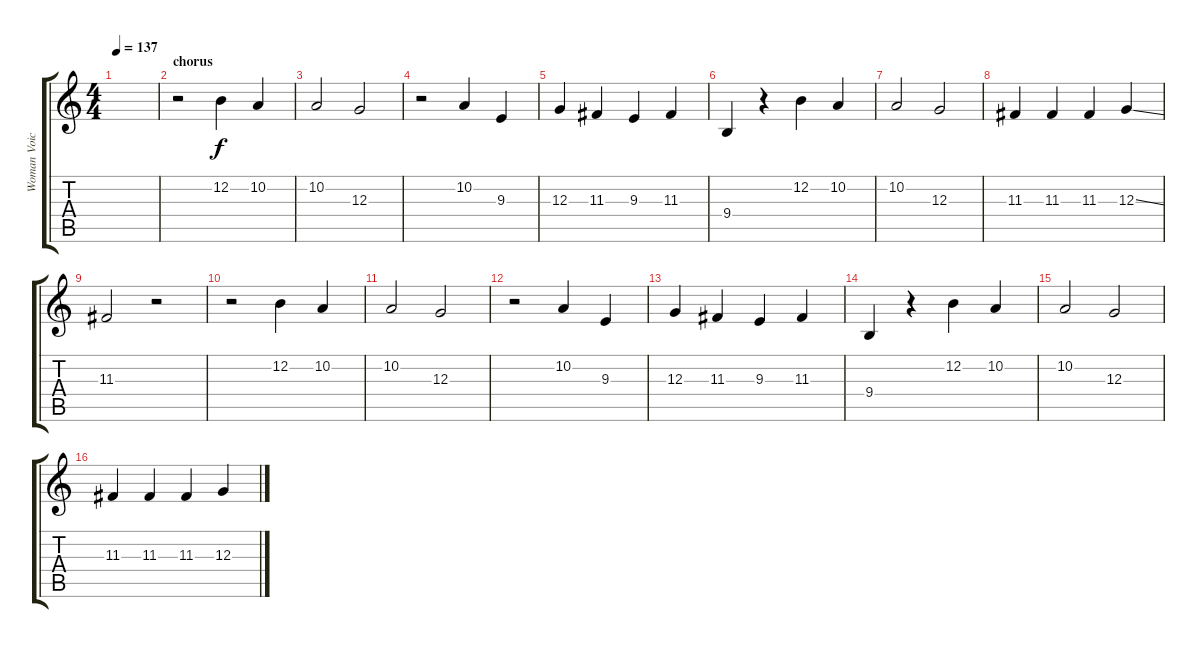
\track ("Woman Voice" "Woman Voic") {instrument cello}
\staff {score tabs}
\tuning (E4 B3 G3 D3 A2 E2) {hide}
\ts (4 4)
\tempo 137
\clef g2
\ks c
|
\section ("" "chorus")
r.2 12.2.4 10.2.4 |
10.2.2 12.3.2 |
r.2 10.2.4 9.3.4 |
12.3.4 11.3.4 9.3.4 11.3.4 |
9.4.4 r.4 12.2.4 10.2.4 |
10.2.2 12.3.2 |
11.3.4 11.3.4 11.3.4 12.3{ss}.4 |
11.3.2 r.2 |
r.2 12.2.4 10.2.4 |
10.2.2 12.3.2 |
r.2 10.2.4 9.3.4 |
12.3.4 11.3.4 9.3.4 11.3.4 |
9.4.4 r.4 12.2.4 10.2.4 |
10.2.2 12.3.2 |
11.3.4 11.3.4 11.3.4 12.3{ss}.4
